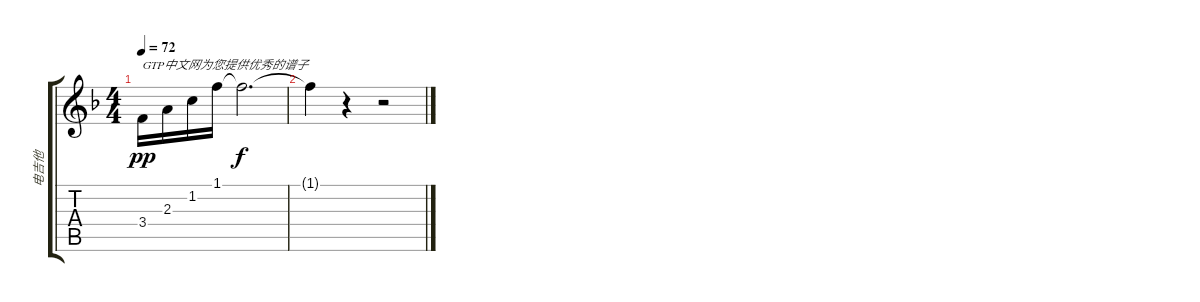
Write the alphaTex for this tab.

\track ("电吉他" "电吉他") {instrument electricguitarclean}
\staff {score tabs}
\tuning (E4 B3 G3 D3 A2 E2) {hide}
\ts (4 4)
\tempo 72
\clef g2
\ks f
3.4.16{txt "GTP中文网为您提供优秀的谱子" dy pp} 2.3.16 1.2.16 1.1.16 1.1{t}.2{d dy f} |
1.1{t}.4 r.4 r.2
